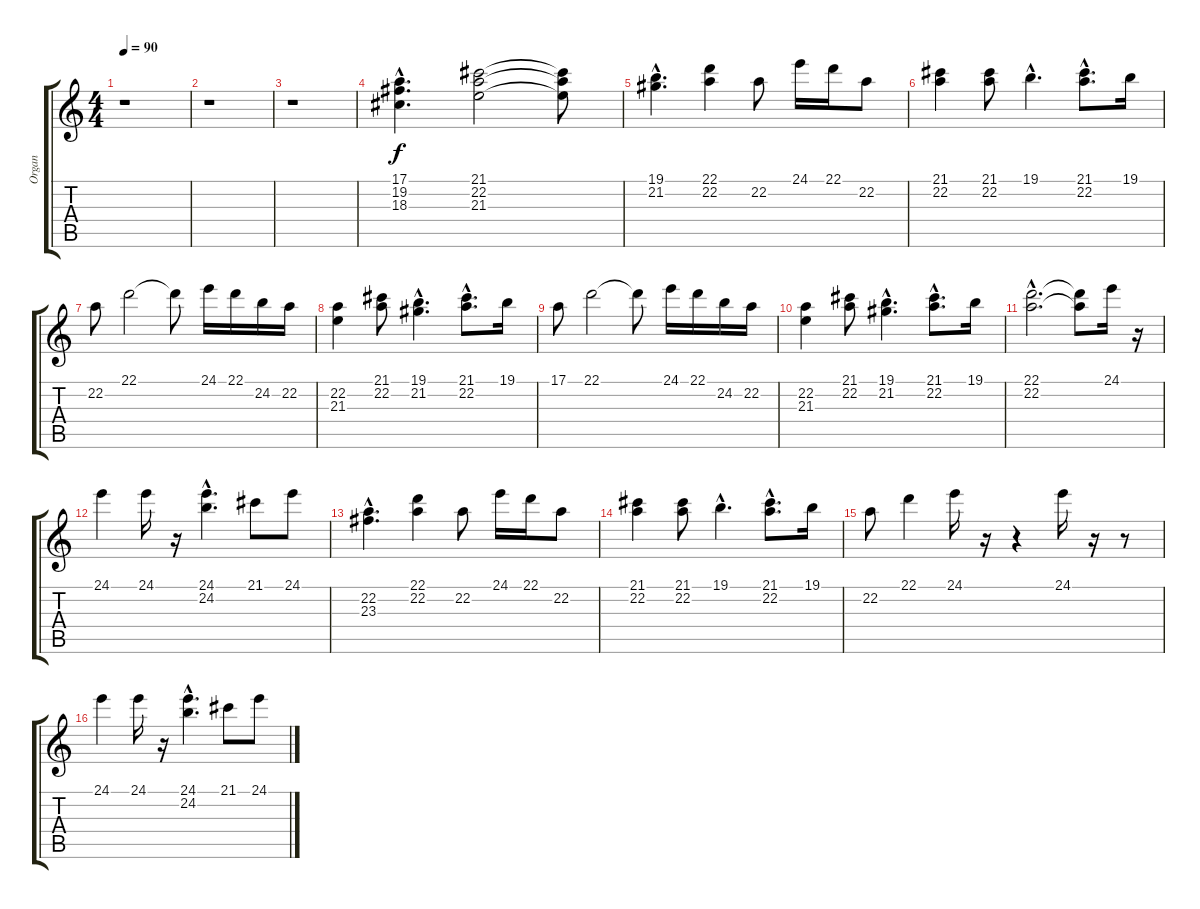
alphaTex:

\track ("Organ" "Organ") {instrument drawbarorgan}
\staff {score tabs}
\tuning (E4 B3 G3 D3 A2 E2) {hide}
\ts (4 4)
\tempo 90
\clef g2
\ks c
r.1{dy f} |
r.1 |
r.1 |
(17.1{hac} 19.2{hac} 18.3{hac}).4{d} (21.1 22.2 21.3).2 (21.1{t} 22.2{t} 21.3{t}).8 |
(19.1{hac} 21.2{hac}).4{d} (22.1 22.2).4 22.2.8 24.1.16 22.1.16 22.2.8 |
(21.1 22.2).4 (21.1 22.2).8 19.1{hac}.4{d} (21.1{hac} 22.2{hac}).8{d} 19.1.16 |
22.2.8 22.1.2 22.1{t}.8 24.1.16 22.1.16 24.2.16 22.2.16 |
(22.2 21.3).4 (21.1 22.2).8 (19.1{hac} 21.2{hac}).4{d} (21.1{hac} 22.2{hac}).8{d} 19.1.16 |
17.1.8 22.1.2 22.1{t}.8 24.1.16 22.1.16 24.2.16 22.2.16 |
(22.2 21.3).4 (21.1 22.2).8 (19.1{hac} 21.2{hac}).4{d} (21.1{hac} 22.2{hac}).8{d} 19.1.16 |
(22.1{hac} 22.2{hac}).2{d} (22.1{t} 22.2{t}).8 24.1.16 r.16 |
24.1.4 24.1.16 r.16 (24.1{hac} 24.2{hac}).4{d} 21.1.8 24.1.8 |
(22.2{hac} 23.3{hac}).4{d} (22.1 22.2).4 22.2.8 24.1.16 22.1.16 22.2.8 |
(21.1 22.2).4 (21.1 22.2).8 19.1{hac}.4{d} (21.1{hac} 22.2{hac}).8{d} 19.1.16 |
22.2.8 22.1.4 24.1.16 r.16 r.4 24.1.16 r.16 r.8 |
24.1.4 24.1.16 r.16 (24.1{hac} 24.2{hac}).4{d} 21.1.8 24.1.8
